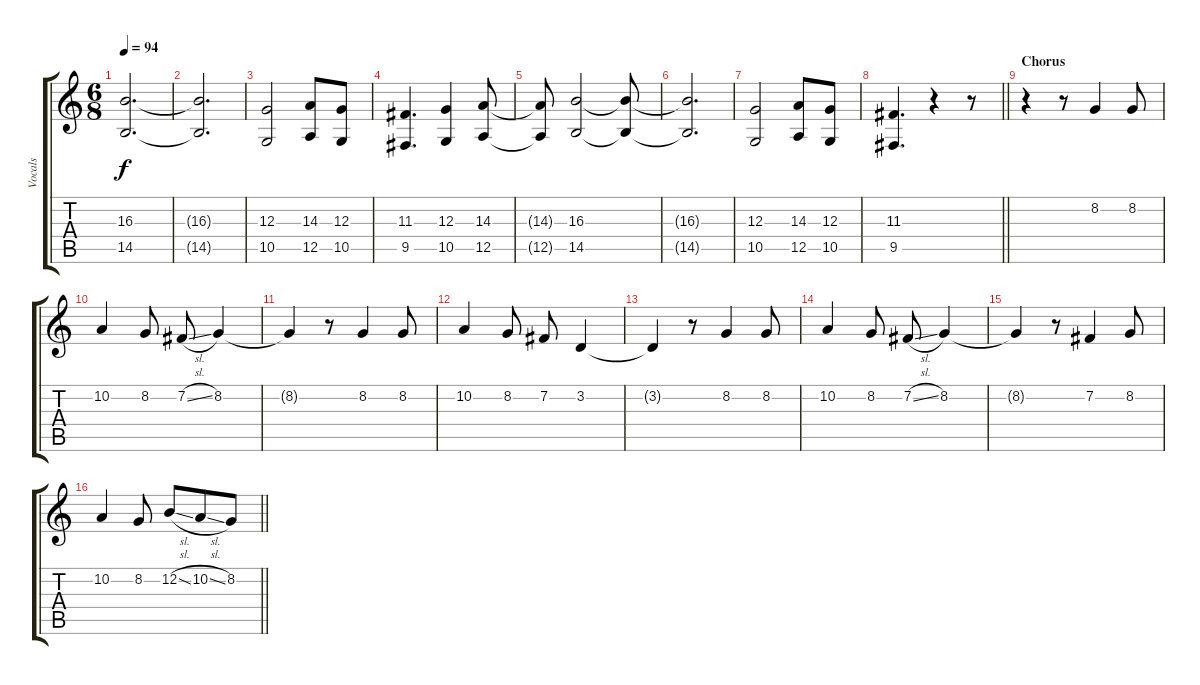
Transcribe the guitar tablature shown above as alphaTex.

\track ("Vocals" "Vocals") {instrument clarinet}
\staff {score tabs}
\tuning (E4 B3 G3 D3 A2 E2) {hide}
\ts (6 8)
\tempo 94
\clef g2
\ks c
(16.3 14.5).2{d dy f} |
(16.3{t} 14.5{t}).2{d} |
(12.3 10.5).2 (14.3 12.5).8 (12.3 10.5).8 |
(11.3 9.5).4{d} (12.3 10.5).4 (14.3 12.5).8 |
(14.3{t} 12.5{t}).8 (16.3 14.5).2 (16.3{t} 14.5{t}).8 |
(16.3{t} 14.5{t}).2{d} |
(12.3 10.5).2 (14.3 12.5).8 (12.3 10.5).8 |
\barLineRight lightlight
(11.3 9.5).4{d} r.4 r.8 |
\section ("" "Chorus")
r.4 r.8 8.2.4 8.2.8 |
10.2.4 8.2.8 7.2{sl}.8 8.2.4 |
8.2{t}.4 r.8 8.2.4 8.2.8 |
10.2.4 8.2.8 7.2.8 3.2.4 |
3.2{t}.4 r.8 8.2.4 8.2.8 |
10.2.4 8.2.8 7.2{sl}.8 8.2.4 |
8.2{t}.4 r.8 7.2.4 8.2.8 |
\barLineRight lightlight
10.2.4 8.2.8 12.2{sl}.8 10.2{sl}.8 8.2.8
